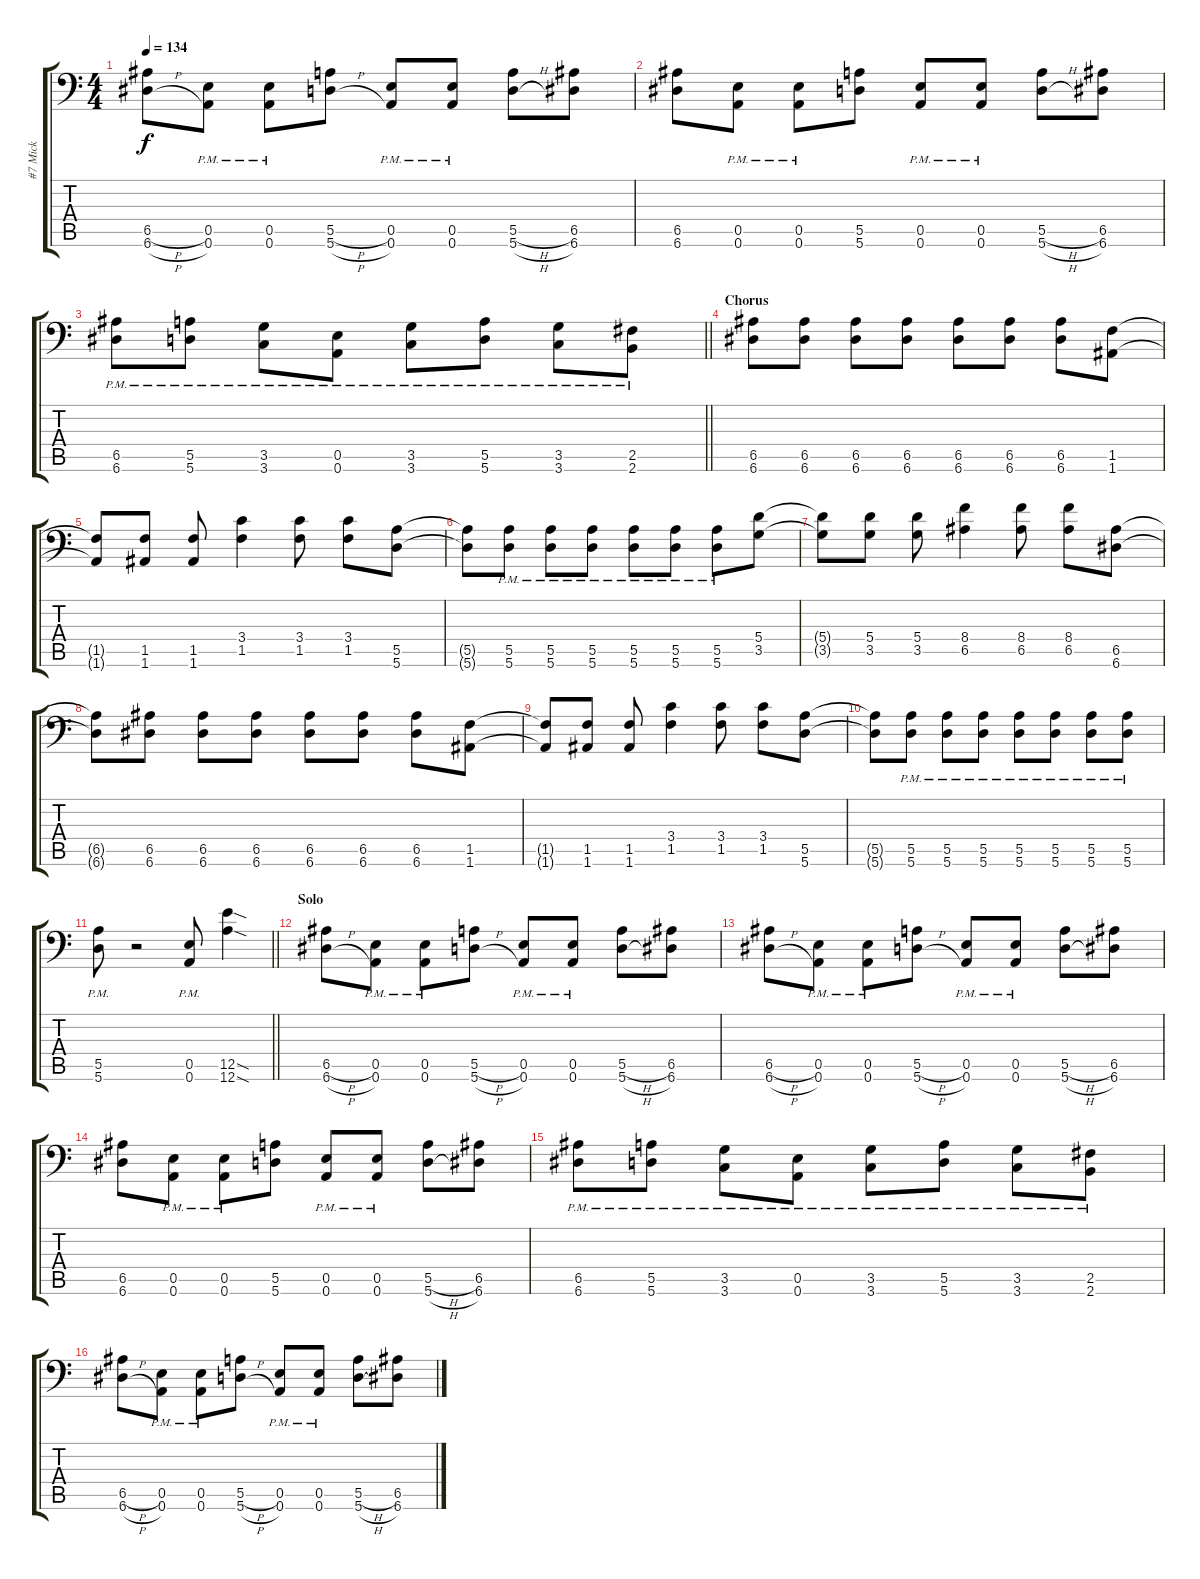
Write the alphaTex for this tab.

\track ("#7 Mick" "#7 Mick") {instrument distortionguitar}
\staff {score tabs}
\tuning (B3 Gb3 D3 A2 E2 A1) {hide}
\ts (4 4)
\tempo 134
\clef f4
\ks c
(6.5{h} 6.6{h}).8{dy f} (0.5{pm} 0.6{pm}).8 (0.5{pm} 0.6{pm}).8 (5.5{h} 5.6{h}).8 (0.5{pm} 0.6{pm}).8 (0.5{pm} 0.6{pm}).8 (5.5{h} 5.6{h}).8 (6.5 6.6).8 |
(6.5 6.6).8 (0.5{pm} 0.6{pm}).8 (0.5{pm} 0.6{pm}).8 (5.5 5.6).8 (0.5{pm} 0.6{pm}).8 (0.5{pm} 0.6{pm}).8 (5.5{h} 5.6{h}).8 (6.5 6.6).8 |
\barLineRight lightlight
(6.5{pm} 6.6{pm}).8 (5.5{pm} 5.6{pm}).8 (3.5{pm} 3.6{pm}).8 (0.5{pm} 0.6{pm}).8 (3.5{pm} 3.6{pm}).8 (5.5{pm} 5.6{pm}).8 (3.5{pm} 3.6{pm}).8 (2.5{pm} 2.6{pm}).8 |
\section ("" "Chorus")
(6.5 6.6).8 (6.5 6.6).8 (6.5 6.6).8 (6.5 6.6).8 (6.5 6.6).8 (6.5 6.6).8 (6.5 6.6).8 (1.5 1.6).8 |
(1.5{t} 1.6{t}).8 (1.5 1.6).8 (1.5 1.6).8 (3.4 1.5).4 (3.4 1.5).8 (3.4 1.5).8 (5.5 5.6).8 |
(5.5{t} 5.6{t}).8 (5.5{pm} 5.6{pm}).8 (5.5{pm} 5.6{pm}).8 (5.5{pm} 5.6{pm}).8 (5.5{pm} 5.6{pm}).8 (5.5{pm} 5.6{pm}).8 (5.5{pm} 5.6{pm}).8 (5.4 3.5).8 |
(5.4{t} 3.5{t}).8 (5.4 3.5).8 (5.4 3.5).8 (8.4 6.5).4 (8.4 6.5).8 (8.4 6.5).8 (6.5 6.6).8 |
(6.5{t} 6.6{t}).8 (6.5 6.6).8 (6.5 6.6).8 (6.5 6.6).8 (6.5 6.6).8 (6.5 6.6).8 (6.5 6.6).8 (1.5 1.6).8 |
(1.5{t} 1.6{t}).8 (1.5 1.6).8 (1.5 1.6).8 (3.4 1.5).4 (3.4 1.5).8 (3.4 1.5).8 (5.5 5.6).8 |
(5.5{t} 5.6{t}).8 (5.5{pm} 5.6{pm}).8 (5.5{pm} 5.6{pm}).8 (5.5{pm} 5.6{pm}).8 (5.5{pm} 5.6{pm}).8 (5.5{pm} 5.6{pm}).8 (5.5{pm} 5.6{pm}).8 (5.5{pm} 5.6{pm}).8 |
\barLineRight lightlight
(5.5{pm} 5.6{pm}).8 r.2 (0.5{pm} 0.6{pm}).8 (12.5{sod} 12.6{sod}).4 |
\section ("" "Solo")
(6.5{h} 6.6{h}).8 (0.5{pm} 0.6{pm}).8 (0.5{pm} 0.6{pm}).8 (5.5{h} 5.6{h}).8 (0.5{pm} 0.6{pm}).8 (0.5{pm} 0.6{pm}).8 (5.5{h} 5.6{h}).8 (6.5 6.6).8 |
(6.5{h} 6.6{h}).8 (0.5{pm} 0.6{pm}).8 (0.5{pm} 0.6{pm}).8 (5.5{h} 5.6{h}).8 (0.5{pm} 0.6{pm}).8 (0.5{pm} 0.6{pm}).8 (5.5{h} 5.6{h}).8 (6.5 6.6).8 |
(6.5 6.6).8 (0.5{pm} 0.6{pm}).8 (0.5{pm} 0.6{pm}).8 (5.5 5.6).8 (0.5{pm} 0.6{pm}).8 (0.5{pm} 0.6{pm}).8 (5.5{h} 5.6{h}).8 (6.5 6.6).8 |
(6.5{pm} 6.6{pm}).8 (5.5{pm} 5.6{pm}).8 (3.5{pm} 3.6{pm}).8 (0.5{pm} 0.6{pm}).8 (3.5{pm} 3.6{pm}).8 (5.5{pm} 5.6{pm}).8 (3.5{pm} 3.6{pm}).8 (2.5{pm} 2.6{pm}).8 |
(6.5{h} 6.6{h}).8 (0.5{pm} 0.6{pm}).8 (0.5{pm} 0.6{pm}).8 (5.5{h} 5.6{h}).8 (0.5{pm} 0.6{pm}).8 (0.5{pm} 0.6{pm}).8 (5.5{h} 5.6{h}).8 (6.5 6.6).8
